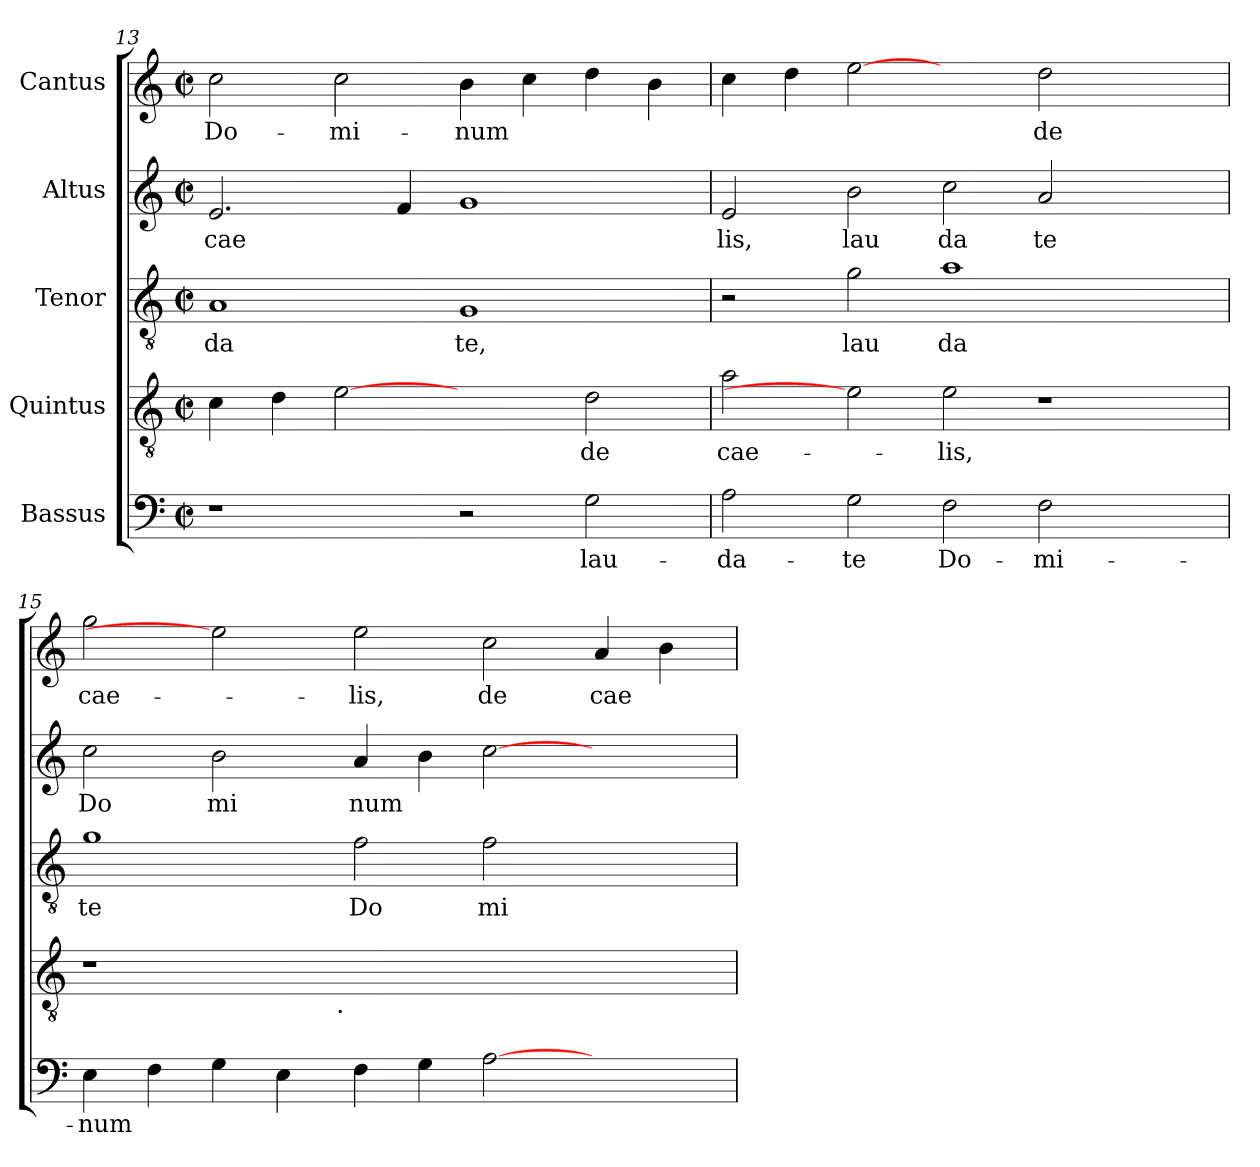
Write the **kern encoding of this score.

**kern	**text	**kern	**text	**kern	**text	**kern	**text	**kern	**text
*part5	*part5	*part4	*part4	*part3	*part3	*part2	*part2	*part1	*part1
*staff5	*staff5	*staff4	*staff4	*staff3	*staff3	*staff2	*staff2	*staff1	*staff1
*I"Bassus	*	*I"Quintus	*	*I"Tenor	*	*I"Altus	*	*I"Cantus	*
*clefF4	*	*clefGv2	*	*clefGv2	*	*clefG2	*	*clefG2	*
*k[]	*	*k[]	*	*k[]	*	*k[]	*	*k[]	*
*C:	*	*C:	*	*C:	*	*C:	*	*C:	*
*M2/2	*	*M2/2	*	*M2/2	*	*M2/2	*	*M2/2	*
*met(c|)	*	*met(c|)	*	*met(c|)	*	*met(c|)	*	*met(c|)	*
=13	=13	=13	=13	=13	=13	=13	=13	=13	=13
!	!	!	!LO:LY:b:cj	!	!LO:LY:b:cj	!	!LO:LY:b:cj	!	!LO:LY:b:cj
1r	.	4c\	.	1A	da	2.e/	cae	2cc\	Do-
!	!	!	!LO:LY:b:cj	!	!	!	!	!	!
.	.	4d\	.	.	.	.	.	.	.
!	!	!	!LO:LY:b:cj	!	!	!	!	!	!LO:LY:b:cj
.	.	[2e	.	.	.	.	.	2cc\	-mi-
!	!	!	!	!	!	!	!LO:LY:b:cj	!	!
.	.	.	.	.	.	4f/	.	.	.
!	!	!	!	!	!LO:LY:b:cj	!	!LO:LY:b:cj	!	!LO:LY:b:cj
2r	.	2ryy	.	1G	te,	1g	.	4b\	-num
!	!	!	!	!	!	!	!	!	!LO:LY:b:cj
.	.	.	.	.	.	.	.	4cc\	.
!	!LO:LY:b:cj	!	!LO:LY:b:cj	!	!	!	!	!	!LO:LY:b:cj
2G\	lau-	2d\	de	.	.	.	.	4dd\	.
!	!	!	!	!	!	!	!	!	!LO:LY:b:cj
.	.	.	.	.	.	.	.	4b\	.
=14	=14	=14	=14	=14	=14	=14	=14	=14	=14
!	!LO:LY:b:cj	!	!LO:LY:b:cj	!	!	!	!LO:LY:b:cj	!	!LO:LY:b:cj
2A\	-da-	2a\	cae-	2r	.	2e/	lis,	4cc\	.
!	!	!	!	!	!	!	!	!	!LO:LY:b:cj
.	.	.	.	.	.	.	.	4dd\	.
!	!LO:LY:b:cj	!	!	!	!LO:LY:b:cj	!	!LO:LY:b:cj	!	!LO:LY:b:cj
2G\	-te	2e]	.	2g\	lau	2b\	lau	[2ee	.
!	!LO:LY:b:cj	!	!LO:LY:b:cj	!	!LO:LY:b:cj	!	!LO:LY:b:cj	!	!
2F\	Do-	2e\	-lis,	1a	da	2cc\	da	2ryy	.
!	!LO:LY:b:cj	!	!	!	!	!	!LO:LY:b:cj	!	!LO:LY:b:cj
2F\	-mi-	1r	.	.	.	2a/	te	2dd\	de
2ryy	.	.	.	2ryy	.	2ryy	.	2ryy	.
=15	=15	=15	=15	=15	=15	=15	=15	=15	=15
!	!LO:LY:b:cj	!	!	!	!LO:LY:b:cj	!	!LO:LY:b:cj	!	!LO:LY:b:cj
*	*	*^	*	*	*	*	*	*	*
4E\	-num	1r	2ryy	.	1g	te	2cc\	Do	2gg\	cae-
!	!LO:LY:b:cj	!	!	!	!	!	!	!	!	!
4F\	.	.	.	.	.	.	.	.	.	.
!	!LO:LY:b:cj	!	!	!	!	!	!	!LO:LY:b:cj	!	!
4G\	.	.	4...ryy	.	.	.	2b\	mi	2ee]	.
!	!LO:LY:b:cj	!	!	!	!	!	!	!	!	!
4E\	.	.	.	.	.	.	.	.	.	.
!	!	!	!LO:TX:b:t=.	!	!	!	!	!	!	!
.	.	.	1ryy	.	.	.	.	.	.	.
!	!LO:LY:b:cj	!	!	!	!	!LO:LY:b:cj	!	!LO:LY:b:cj	!	!LO:LY:b:cj
4F\	.	1.ryy	.	.	2f\	Do	4a/	num	2ee\	-lis,
!	!LO:LY:b:cj	!	!	!	!	!	!	!LO:LY:b:cj	!	!
4G\	.	.	.	.	.	.	4b\	.	.	.
!	!LO:LY:b:cj	!	!	!	!	!LO:LY:b:cj	!	!LO:LY:b:cj	!	!LO:LY:b:cj
[>2A\	.	.	.	.	2f\	mi	[>2cc\	.	2cc\	de
.	.	.	2ryy	.	.	.	.	.	.	.
!	!	!	!	!	!	!	!	!	!	!LO:LY:b:cj
2ryy	.	.	.	.	2ryy	.	2ryy	.	4a/	cae-
!	!	!	!	!	!	!	!	!	!	!LO:LY:b:cj
.	.	.	.	.	.	.	.	.	4b\	--
.	.	.	32ryy	.	.	.	.	.	.	.
*	*	*v	*v	*	*	*	*	*	*	*
=	=	=	=	=	=	=	=	=	=
*-	*-	*-	*-	*-	*-	*-	*-	*-	*-
